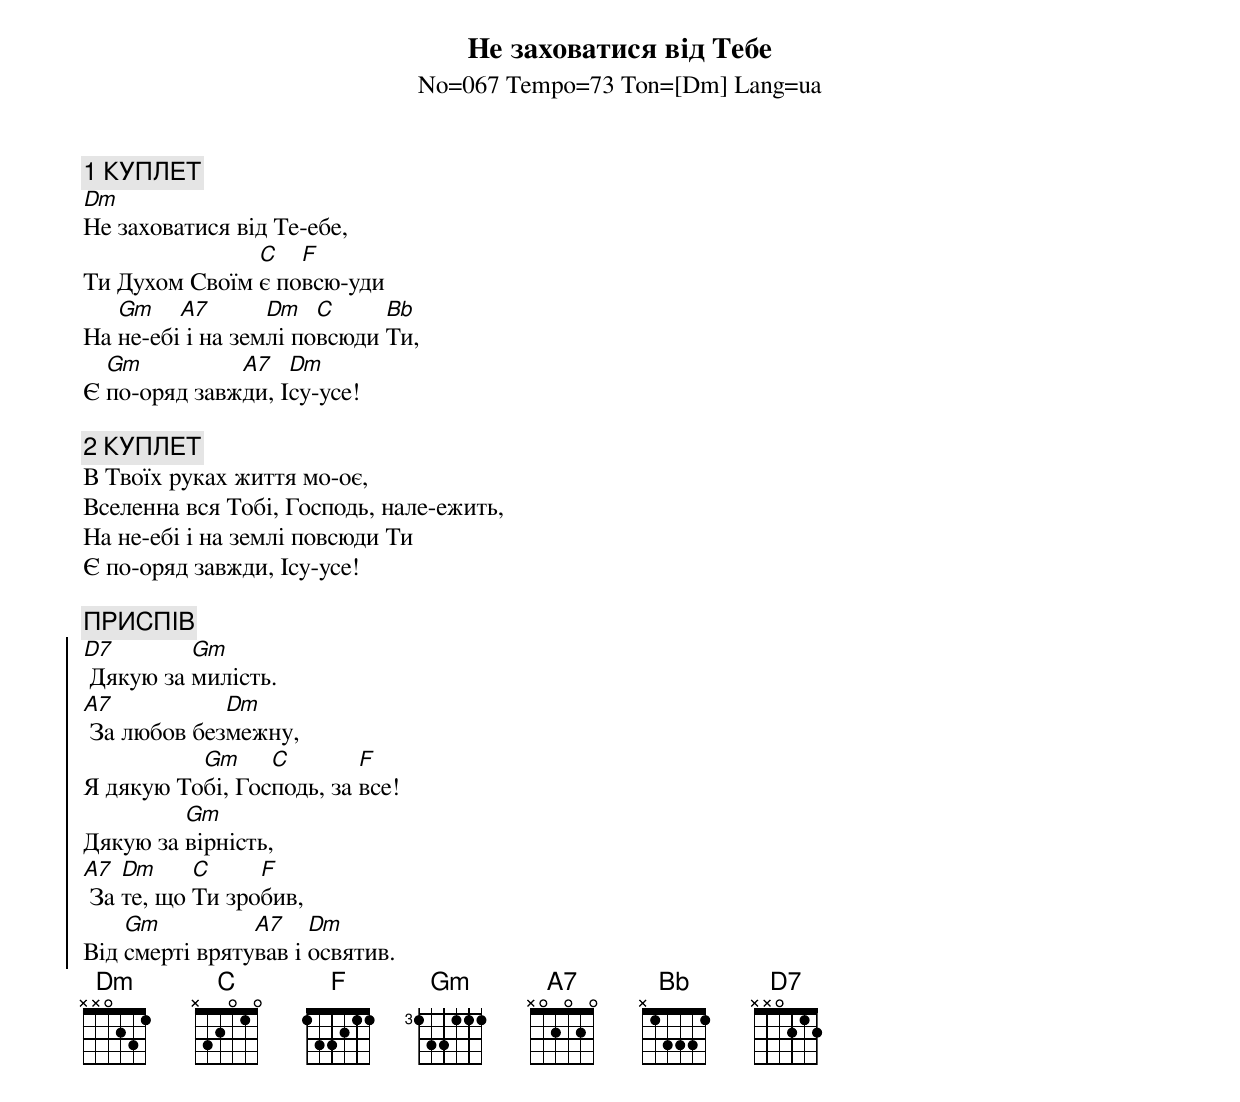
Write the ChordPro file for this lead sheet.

{title:Не заховатися від Тебе}
{subtitle:No=067 Tempo=73 Ton=[Dm] Lang=ua}

{c: 1 КУПЛЕТ}
[Dm]Не заховатися від Те-ебе,
Ти Духом Своїм [C]є по[F]всю-уди
На [Gm]не-ебі[A7] і на зем[Dm]лі по[C]всюди [Bb]Ти,
Є [Gm]по-оряд завж[A7]ди, І[Dm]су-усе!

{c: 2 КУПЛЕТ}
В Твоїх руках життя мо-оє,
Вселенна вся Тобі, Господь, нале-ежить,
На не-ебі і на землі повсюди Ти
Є по-оряд завжди, Ісу-усе!

{c: ПРИСПІВ}
{soc}
[D7] Дякую за [Gm]милість.
[A7] За любов без[Dm]межну,
Я дякую То[Gm]бі, Гос[C]подь, за [F]все!
Дякую за [Gm]вірність,
[A7] За [Dm]те, що [C]Ти зро[F]бив,
Від [Gm]смерті вряту[A7]вав і [Dm]освятив.
{eoc}
